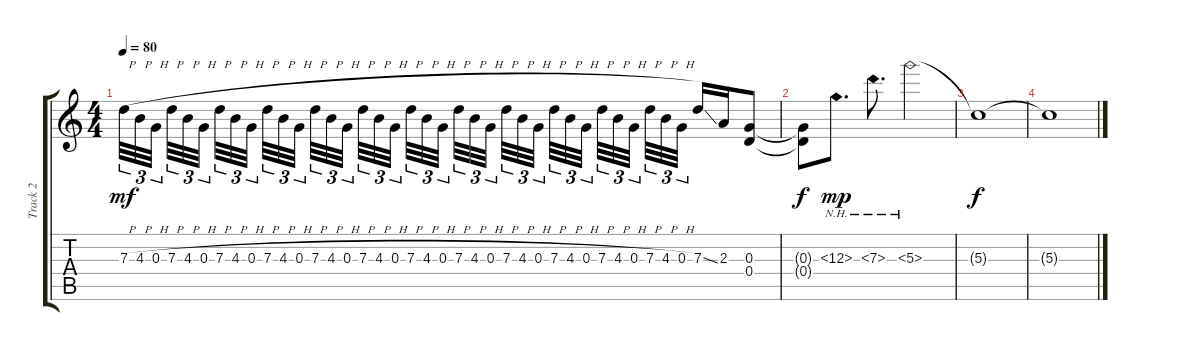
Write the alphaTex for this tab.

\track ("Track 2" "Track 2") {instrument distortionguitar}
\staff {score tabs}
\tuning (E4 B3 G3 D3 A2 E2) {hide}
\ts (4 4)
\tempo 80
\clef g2
\ks c
7.3{h}.32{tu (3 2) dy mf} 4.3{h}.32{tu (3 2)} 0.3{h}.32{tu (3 2) beam splitsecondary} 7.3{h}.32{tu (3 2)} 4.3{h}.32{tu (3 2)} 0.3{h}.32{tu (3 2) beam splitsecondary} 7.3{h}.32{tu (3 2)} 4.3{h}.32{tu (3 2)} 0.3{h}.32{tu (3 2) beam splitsecondary} 7.3{h}.32{tu (3 2)} 4.3{h}.32{tu (3 2)} 0.3{h}.32{tu (3 2)} 7.3{h}.32{tu (3 2)} 4.3{h}.32{tu (3 2)} 0.3{h}.32{tu (3 2) beam splitsecondary} 7.3{h}.32{tu (3 2)} 4.3{h}.32{tu (3 2)} 0.3{h}.32{tu (3 2) beam splitsecondary} 7.3{h}.32{tu (3 2)} 4.3{h}.32{tu (3 2)} 0.3{h}.32{tu (3 2) beam splitsecondary} 7.3{h}.32{tu (3 2)} 4.3{h}.32{tu (3 2)} 0.3{h}.32{tu (3 2)} 7.3{h}.32{tu (3 2)} 4.3{h}.32{tu (3 2)} 0.3{h}.32{tu (3 2) beam splitsecondary} 7.3{h}.32{tu (3 2)} 4.3{h}.32{tu (3 2)} 0.3{h}.32{tu (3 2) beam splitsecondary} 7.3{h}.32{tu (3 2)} 4.3{h}.32{tu (3 2)} 0.3{h}.32{tu (3 2) beam splitsecondary} 7.3{h}.32{tu (3 2)} 4.3{h}.32{tu (3 2)} 0.3{h}.32{tu (3 2)} 7.3{ss}.16 2.3.16 (0.3 0.4).8 |
(0.3{t} 0.4{t}).8{dy f} 12.3{nh}.8{d dy mp} 7.3{nh}.8{d} 5.3{nh}.2 |
5.3{t}.1{dy f} |
5.3{t}.1
